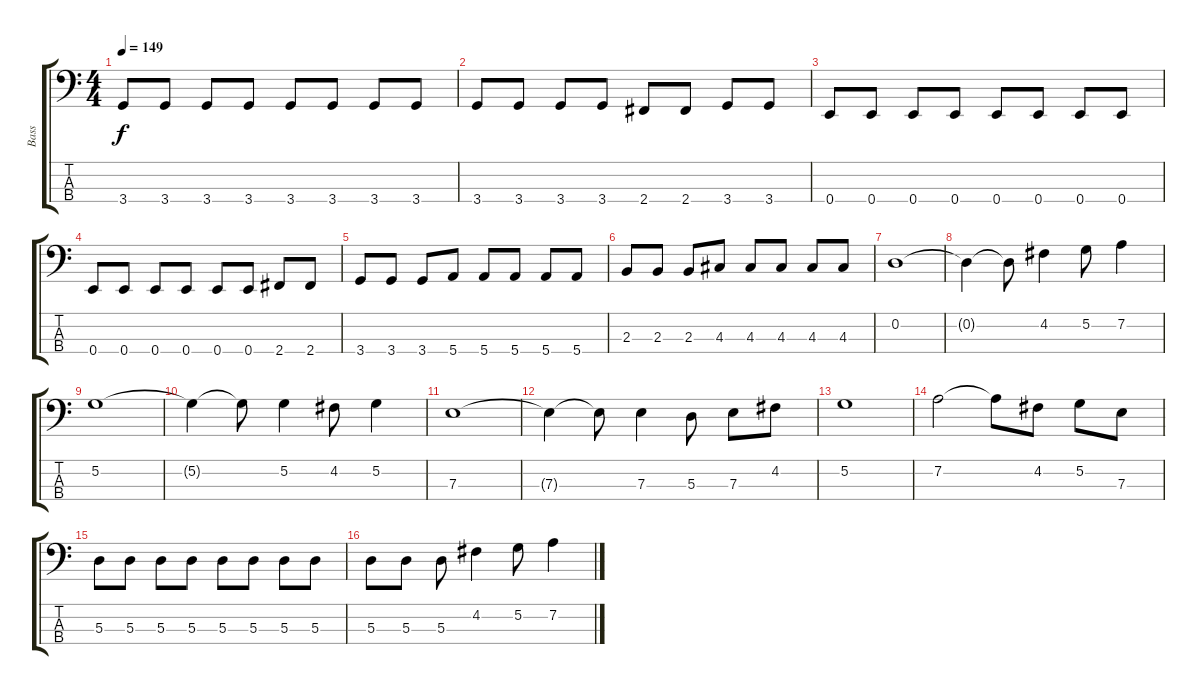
\track ("Bass" "Bass") {instrument electricbassfinger}
\staff {score tabs}
\tuning (G2 D2 A1 E1) {hide}
\ts (4 4)
\tempo 149
\clef f4
\ks c
3.4.8{dy f} 3.4.8 3.4.8 3.4.8 3.4.8 3.4.8 3.4.8 3.4.8 |
3.4.8 3.4.8 3.4.8 3.4.8 2.4.8 2.4.8 3.4.8 3.4.8 |
0.4.8 0.4.8 0.4.8 0.4.8 0.4.8 0.4.8 0.4.8 0.4.8 |
0.4.8 0.4.8 0.4.8 0.4.8 0.4.8 0.4.8 2.4.8 2.4.8 |
3.4.8 3.4.8 3.4.8 5.4.8 5.4.8 5.4.8 5.4.8 5.4.8 |
2.3.8 2.3.8 2.3.8 4.3.8 4.3.8 4.3.8 4.3.8 4.3.8 |
0.2.1 |
0.2{t}.4 0.2{t}.8 4.2.4 5.2.8 7.2.4 |
5.2.1 |
5.2{t}.4 5.2{t}.8 5.2.4 4.2.8 5.2.4 |
7.3.1 |
7.3{t}.4 7.3{t}.8 7.3.4 5.3.8 7.3.8 4.2.8 |
5.2.1 |
7.2.2 7.2{t}.8 4.2.8 5.2.8 7.3.8 |
5.3.8 5.3.8 5.3.8 5.3.8 5.3.8 5.3.8 5.3.8 5.3.8 |
5.3.8 5.3.8 5.3.8 4.2.4 5.2.8 7.2.4
